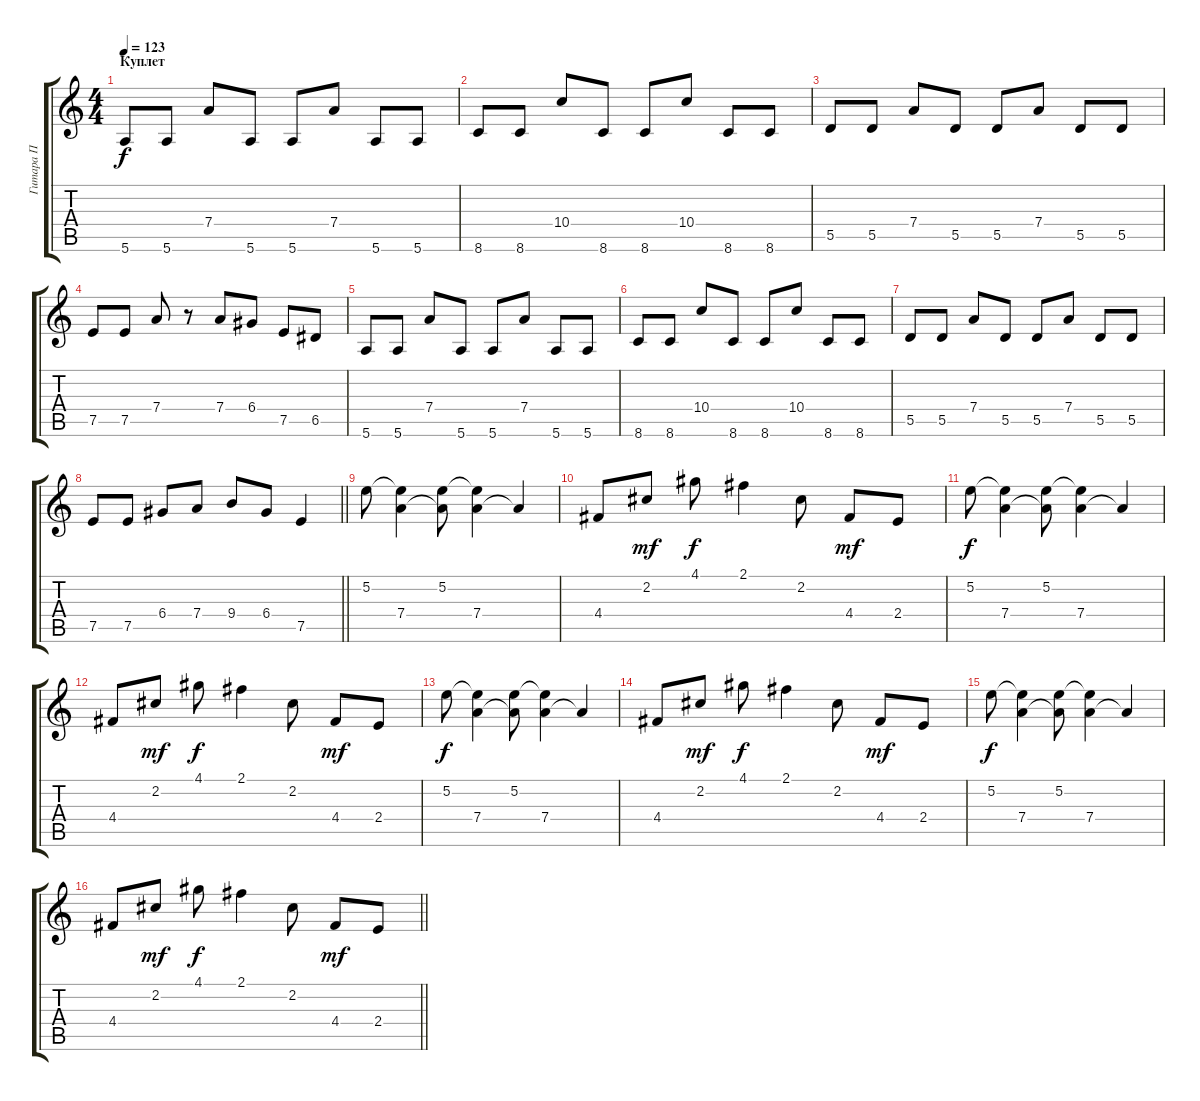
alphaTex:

\track ("Гитара П" "Гитара П") {instrument distortionguitar}
\staff {score tabs}
\tuning (E4 B3 G3 D3 A2 E2) {hide}
\ts (4 4)
\section ("" "Куплет")
\tempo 123
\clef g2
\ks c
5.6.8{dy f} 5.6.8 7.4.8 5.6.8 5.6.8 7.4.8 5.6.8 5.6.8 |
8.6.8 8.6.8 10.4.8 8.6.8 8.6.8 10.4.8 8.6.8 8.6.8 |
5.5.8 5.5.8 7.4.8 5.5.8 5.5.8 7.4.8 5.5.8 5.5.8 |
7.5.8 7.5.8 7.4.8 r.8 7.4.8 6.4.8 7.5.8 6.5.8 |
5.6.8 5.6.8 7.4.8 5.6.8 5.6.8 7.4.8 5.6.8 5.6.8 |
8.6.8 8.6.8 10.4.8 8.6.8 8.6.8 10.4.8 8.6.8 8.6.8 |
5.5.8 5.5.8 7.4.8 5.5.8 5.5.8 7.4.8 5.5.8 5.5.8 |
\barLineRight lightlight
7.5.8 7.5.8 6.4.8 7.4.8 9.4.8 6.4.8 7.5.4 |
\section ("" " ")
5.2.8 (5.2{t} 7.4).4 (5.2 7.4{t}).8 (5.2{t} 7.4).4 7.4{t}.4 |
4.4.8 2.2.8{dy mf} 4.1.8{dy f} 2.1.4 2.2.8 4.4.8{dy mf} 2.4.8 |
5.2.8{dy f} (5.2{t} 7.4).4 (5.2 7.4{t}).8 (5.2{t} 7.4).4 7.4{t}.4 |
4.4.8 2.2.8{dy mf} 4.1.8{dy f} 2.1.4 2.2.8 4.4.8{dy mf} 2.4.8 |
5.2.8{dy f} (5.2{t} 7.4).4 (5.2 7.4{t}).8 (5.2{t} 7.4).4 7.4{t}.4 |
4.4.8 2.2.8{dy mf} 4.1.8{dy f} 2.1.4 2.2.8 4.4.8{dy mf} 2.4.8 |
5.2.8{dy f} (5.2{t} 7.4).4 (5.2 7.4{t}).8 (5.2{t} 7.4).4 7.4{t}.4 |
\barLineRight lightlight
4.4.8 2.2.8{dy mf} 4.1.8{dy f} 2.1.4 2.2.8 4.4.8{dy mf} 2.4.8
